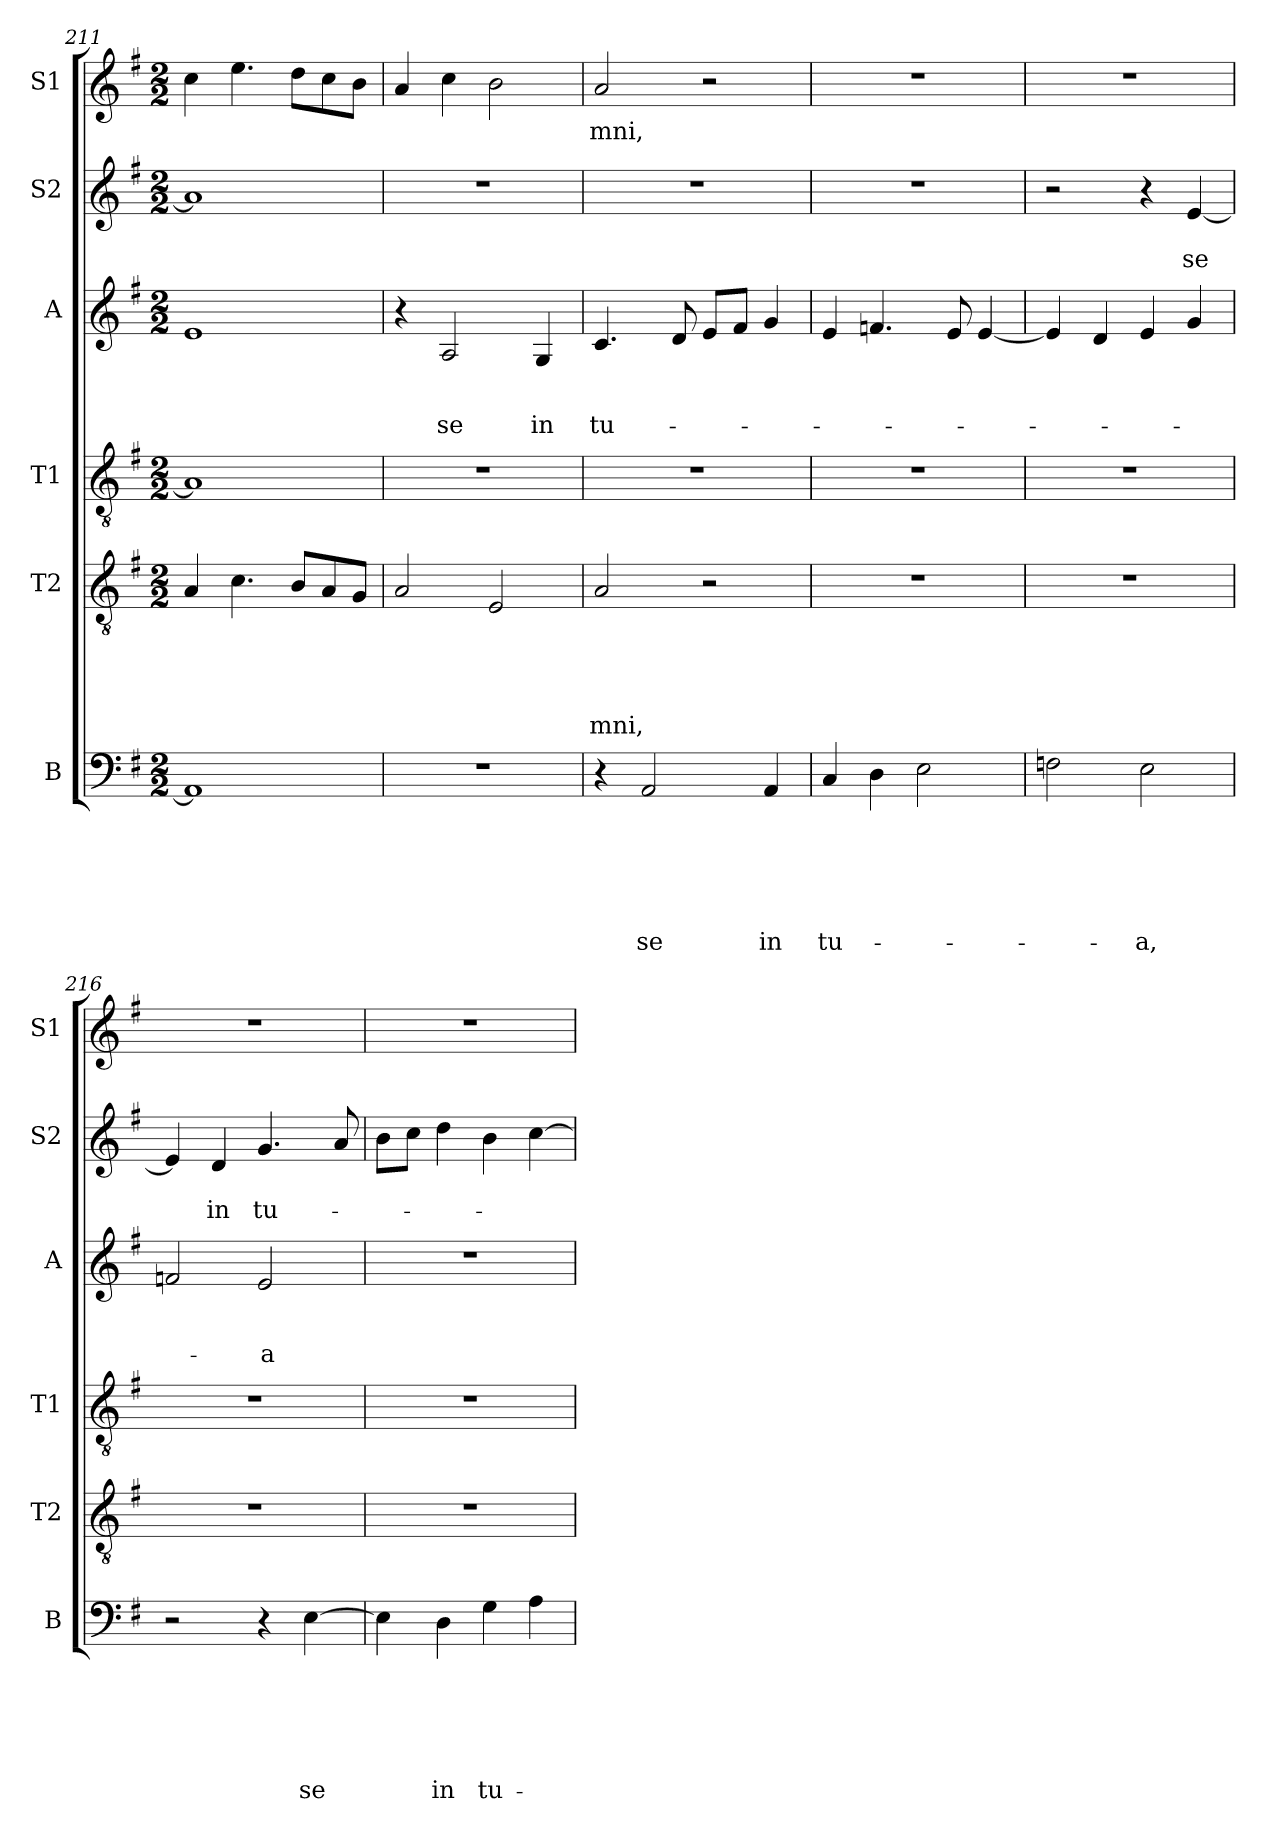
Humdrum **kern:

**kern	**text	**text	**text	**text	**text	**text	**kern	**text	**text	**text	**text	**text	**kern	**text	**kern	**text	**text	**text	**kern	**text	**text	**kern	**text
*part6	*part6	*part6	*part6	*part6	*part6	*part6	*part5	*part5	*part5	*part5	*part5	*part5	*part4	*part4	*part3	*part3	*part3	*part3	*part2	*part2	*part2	*part1	*part1
*staff6	*staff6	*staff6	*staff6	*staff6	*staff6	*staff6	*staff5	*staff5	*staff5	*staff5	*staff5	*staff5	*staff4	*staff4	*staff3	*staff3	*staff3	*staff3	*staff2	*staff2	*staff2	*staff1	*staff1
*I"B	*	*	*	*	*	*	*I"T2	*	*	*	*	*	*I"T1	*	*I"A	*	*	*	*I"S2	*	*	*I"S1	*
*I'B	*	*	*	*	*	*	*I'T2	*	*	*	*	*	*I'T1	*	*I'A	*	*	*	*I'S2	*	*	*I'S1	*
*clefF4	*	*	*	*	*	*	*clefGv2	*	*	*	*	*	*clefGv2	*	*clefG2	*	*	*	*clefG2	*	*	*clefG2	*
*k[f#]	*	*	*	*	*	*	*k[f#]	*	*	*	*	*	*k[f#]	*	*k[f#]	*	*	*	*k[f#]	*	*	*k[f#]	*
*G:	*	*	*	*	*	*	*G:	*	*	*	*	*	*G:	*	*G:	*	*	*	*G:	*	*	*G:	*
*M2/2	*	*	*	*	*	*	*M2/2	*	*	*	*	*	*M2/2	*	*M2/2	*	*	*	*M2/2	*	*	*M2/2	*
=211	=211	=211	=211	=211	=211	=211	=211	=211	=211	=211	=211	=211	=211	=211	=211	=211	=211	=211	=211	=211	=211	=211	=211
1AA]	.	.	.	.	.	.	4A/	.	.	.	.	.	1A]	.	1e	.	.	.	1a]	.	.	4cc\	.
.	.	.	.	.	.	.	4.c\	.	.	.	.	.	.	.	.	.	.	.	.	.	.	4.ee\	.
.	.	.	.	.	.	.	8B/L	.	.	.	.	.	.	.	.	.	.	.	.	.	.	8dd\L	.
.	.	.	.	.	.	.	8A/	.	.	.	.	.	.	.	.	.	.	.	.	.	.	8cc\	.
.	.	.	.	.	.	.	8G/J	.	.	.	.	.	.	.	.	.	.	.	.	.	.	8b\J	.
=212	=212	=212	=212	=212	=212	=212	=212	=212	=212	=212	=212	=212	=212	=212	=212	=212	=212	=212	=212	=212	=212	=212	=212
1r	.	.	.	.	.	.	2A/	.	.	.	.	.	1r	.	4r	.	.	.	1r	.	.	4a/	.
!	!	!	!	!	!	!	!	!	!	!	!	!	!	!	!	!	!	!LO:LY:b	!	!	!	!	!
.	.	.	.	.	.	.	.	.	.	.	.	.	.	.	2A/	.	.	se	.	.	.	4cc\	.
.	.	.	.	.	.	.	2E/	.	.	.	.	.	.	.	.	.	.	.	.	.	.	2b\	.
!	!	!	!	!	!	!	!	!	!	!	!	!	!	!	!	!	!	!LO:LY:b	!	!	!	!	!
.	.	.	.	.	.	.	.	.	.	.	.	.	.	.	4G/	.	.	in	.	.	.	.	.
!!LO:PB:g=z
=213	=213	=213	=213	=213	=213	=213	=213	=213	=213	=213	=213	=213	=213	=213	=213	=213	=213	=213	=213	=213	=213	=213	=213
!	!	!	!	!	!	!	!	!	!	!	!	!LO:LY:b	!	!	!	!	!	!LO:LY:b	!	!	!	!	!LO:LY:b
4r	.	.	.	.	.	.	2A/	.	.	.	.	-mni,	1r	.	4.c/	.	.	tu-	1r	.	.	2a/	-mni,
!	!	!	!	!	!	!LO:LY:b	!	!	!	!	!	!	!	!	!	!	!	!	!	!	!	!	!
2AA/	.	.	.	.	.	se	.	.	.	.	.	.	.	.	.	.	.	.	.	.	.	.	.
.	.	.	.	.	.	.	.	.	.	.	.	.	.	.	8d/	.	.	.	.	.	.	.	.
.	.	.	.	.	.	.	2r	.	.	.	.	.	.	.	8e/L	.	.	.	.	.	.	2r	.
.	.	.	.	.	.	.	.	.	.	.	.	.	.	.	8f#/J	.	.	.	.	.	.	.	.
!	!	!	!	!	!	!LO:LY:b	!	!	!	!	!	!	!	!	!	!	!	!	!	!	!	!	!
4AA/	.	.	.	.	.	in	.	.	.	.	.	.	.	.	4g/	.	.	.	.	.	.	.	.
=214	=214	=214	=214	=214	=214	=214	=214	=214	=214	=214	=214	=214	=214	=214	=214	=214	=214	=214	=214	=214	=214	=214	=214
!	!	!	!	!	!	!LO:LY:b	!	!	!	!	!	!	!	!	!	!	!	!	!	!	!	!	!
4C/	.	.	.	.	.	tu-	1r	.	.	.	.	.	1r	.	4e/	.	.	.	1r	.	.	1r	.
4D\	.	.	.	.	.	.	.	.	.	.	.	.	.	.	4.fn/	.	.	.	.	.	.	.	.
2E\	.	.	.	.	.	.	.	.	.	.	.	.	.	.	.	.	.	.	.	.	.	.	.
.	.	.	.	.	.	.	.	.	.	.	.	.	.	.	8e/	.	.	.	.	.	.	.	.
.	.	.	.	.	.	.	.	.	.	.	.	.	.	.	[<4e/	.	.	.	.	.	.	.	.
=215	=215	=215	=215	=215	=215	=215	=215	=215	=215	=215	=215	=215	=215	=215	=215	=215	=215	=215	=215	=215	=215	=215	=215
2F\	.	.	.	.	.	.	1r	.	.	.	.	.	1r	.	4e/]	.	.	.	2r	.	.	1r	.
.	.	.	.	.	.	.	.	.	.	.	.	.	.	.	4d/	.	.	.	.	.	.	.	.
!	!	!	!	!	!	!LO:LY:b	!	!	!	!	!	!	!	!	!	!	!	!	!	!	!	!	!
2E\	.	.	.	.	.	-a,	.	.	.	.	.	.	.	.	4e/	.	.	.	4r	.	.	.	.
!	!	!	!	!	!	!	!	!	!	!	!	!	!	!	!	!	!	!	!	!	!LO:LY:b	!	!
.	.	.	.	.	.	.	.	.	.	.	.	.	.	.	4g/	.	.	.	[<4e/	.	se	.	.
=216	=216	=216	=216	=216	=216	=216	=216	=216	=216	=216	=216	=216	=216	=216	=216	=216	=216	=216	=216	=216	=216	=216	=216
2r	.	.	.	.	.	.	1r	.	.	.	.	.	1r	.	2f/	.	.	.	4e/]	.	.	1r	.
!	!	!	!	!	!	!	!	!	!	!	!	!	!	!	!	!	!	!	!	!	!LO:LY:b	!	!
.	.	.	.	.	.	.	.	.	.	.	.	.	.	.	.	.	.	.	4d/	.	in	.	.
!	!	!	!	!	!	!	!	!	!	!	!	!	!	!	!	!	!	!LO:LY:b	!	!	!LO:LY:b	!	!
4r	.	.	.	.	.	.	.	.	.	.	.	.	.	.	2e/	.	.	-a	4.g/	.	tu-	.	.
!	!	!	!	!	!	!LO:LY:b	!	!	!	!	!	!	!	!	!	!	!	!	!	!	!	!	!
[>4E\	.	.	.	.	.	se	.	.	.	.	.	.	.	.	.	.	.	.	.	.	.	.	.
.	.	.	.	.	.	.	.	.	.	.	.	.	.	.	.	.	.	.	8a/	.	.	.	.
=217	=217	=217	=217	=217	=217	=217	=217	=217	=217	=217	=217	=217	=217	=217	=217	=217	=217	=217	=217	=217	=217	=217	=217
4E\]	.	.	.	.	.	.	1r	.	.	.	.	.	1r	.	1r	.	.	.	8b\L	.	.	1r	.
.	.	.	.	.	.	.	.	.	.	.	.	.	.	.	.	.	.	.	8cc\J	.	.	.	.
!	!	!	!	!	!	!LO:LY:b	!	!	!	!	!	!	!	!	!	!	!	!	!	!	!	!	!
4D\	.	.	.	.	.	in	.	.	.	.	.	.	.	.	.	.	.	.	4dd\	.	.	.	.
!	!	!	!	!	!	!LO:LY:b	!	!	!	!	!	!	!	!	!	!	!	!	!	!	!	!	!
4G\	.	.	.	.	.	tu-	.	.	.	.	.	.	.	.	.	.	.	.	4b\	.	.	.	.
4A\	.	.	.	.	.	.	.	.	.	.	.	.	.	.	.	.	.	.	[>4cc\	.	.	.	.
=	=	=	=	=	=	=	=	=	=	=	=	=	=	=	=	=	=	=	=	=	=	=	=
*-	*-	*-	*-	*-	*-	*-	*-	*-	*-	*-	*-	*-	*-	*-	*-	*-	*-	*-	*-	*-	*-	*-	*-
